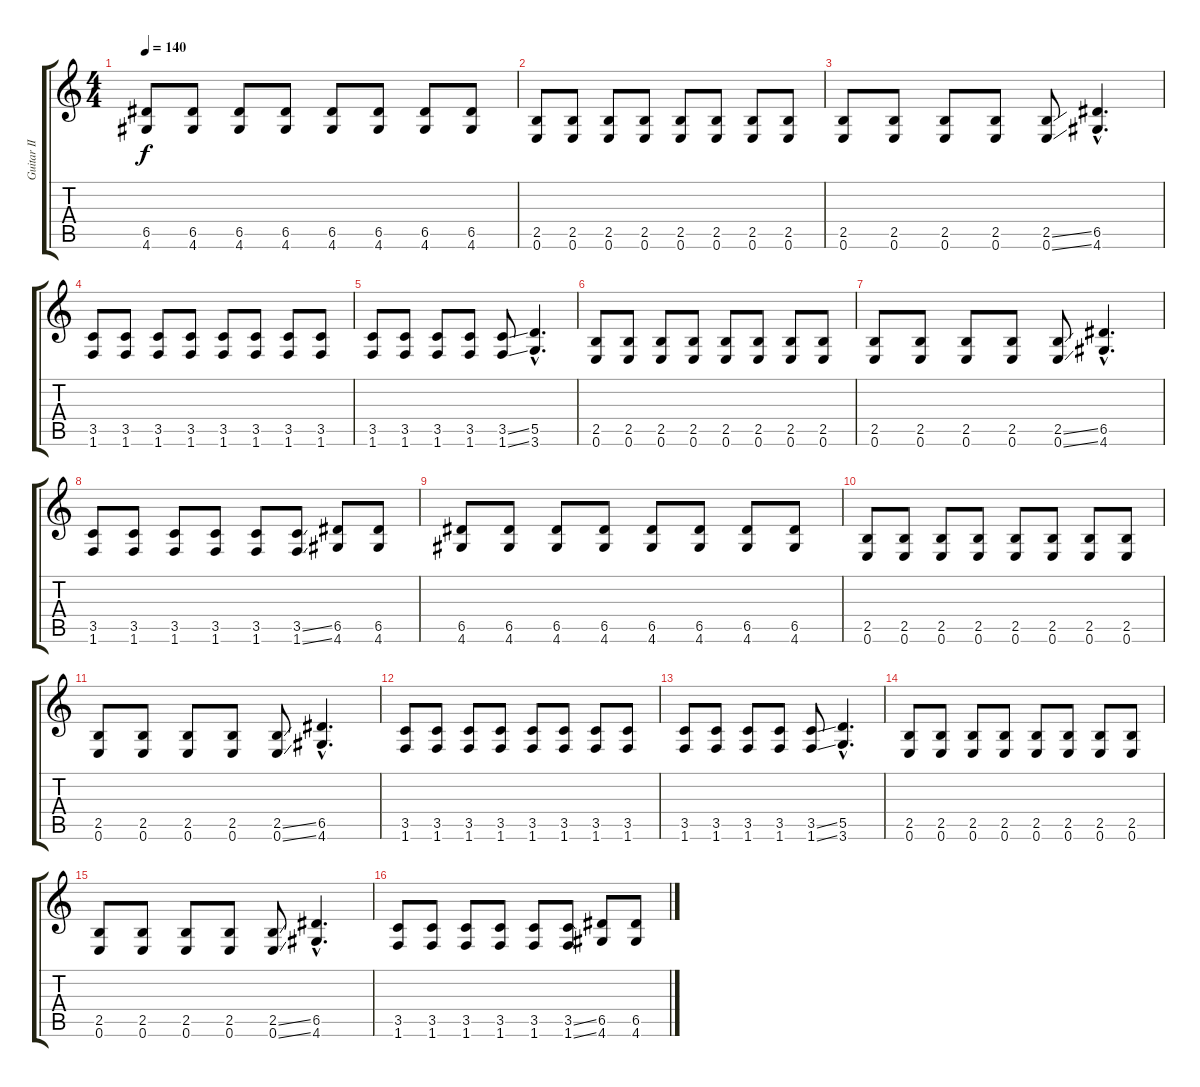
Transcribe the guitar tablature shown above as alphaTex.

\track ("Guitar II" "Guitar II") {instrument distortionguitar}
\staff {score tabs}
\tuning (E4 B3 G3 D3 A2 E2) {hide}
\ts (4 4)
\tempo 140
\clef g2
\ks c
(6.5 4.6).8{dy f} (6.5 4.6).8 (6.5 4.6).8 (6.5 4.6).8 (6.5 4.6).8 (6.5 4.6).8 (6.5 4.6).8 (6.5 4.6).8 |
(2.5 0.6).8 (2.5 0.6).8 (2.5 0.6).8 (2.5 0.6).8 (2.5 0.6).8 (2.5 0.6).8 (2.5 0.6).8 (2.5 0.6).8 |
(2.5 0.6).8 (2.5 0.6).8 (2.5 0.6).8 (2.5 0.6).8 (2.5{ss} 0.6{ss}).8 (6.5{hac} 4.6{hac}).4{d} |
(3.5 1.6).8 (3.5 1.6).8 (3.5 1.6).8 (3.5 1.6).8 (3.5 1.6).8 (3.5 1.6).8 (3.5 1.6).8 (3.5 1.6).8 |
(3.5 1.6).8 (3.5 1.6).8 (3.5 1.6).8 (3.5 1.6).8 (3.5{ss} 1.6{ss}).8 (5.5{hac} 3.6{hac}).4{d} |
(2.5 0.6).8 (2.5 0.6).8 (2.5 0.6).8 (2.5 0.6).8 (2.5 0.6).8 (2.5 0.6).8 (2.5 0.6).8 (2.5 0.6).8 |
(2.5 0.6).8 (2.5 0.6).8 (2.5 0.6).8 (2.5 0.6).8 (2.5{ss} 0.6{ss}).8 (6.5{hac} 4.6{hac}).4{d} |
(3.5 1.6).8 (3.5 1.6).8 (3.5 1.6).8 (3.5 1.6).8 (3.5 1.6).8 (3.5{ss} 1.6{ss}).8 (6.5 4.6).8 (6.5 4.6).8 |
(6.5 4.6).8 (6.5 4.6).8 (6.5 4.6).8 (6.5 4.6).8 (6.5 4.6).8 (6.5 4.6).8 (6.5 4.6).8 (6.5 4.6).8 |
(2.5 0.6).8 (2.5 0.6).8 (2.5 0.6).8 (2.5 0.6).8 (2.5 0.6).8 (2.5 0.6).8 (2.5 0.6).8 (2.5 0.6).8 |
(2.5 0.6).8 (2.5 0.6).8 (2.5 0.6).8 (2.5 0.6).8 (2.5{ss} 0.6{ss}).8 (6.5{hac} 4.6{hac}).4{d} |
(3.5 1.6).8 (3.5 1.6).8 (3.5 1.6).8 (3.5 1.6).8 (3.5 1.6).8 (3.5 1.6).8 (3.5 1.6).8 (3.5 1.6).8 |
(3.5 1.6).8 (3.5 1.6).8 (3.5 1.6).8 (3.5 1.6).8 (3.5{ss} 1.6{ss}).8 (5.5{hac} 3.6{hac}).4{d} |
(2.5 0.6).8 (2.5 0.6).8 (2.5 0.6).8 (2.5 0.6).8 (2.5 0.6).8 (2.5 0.6).8 (2.5 0.6).8 (2.5 0.6).8 |
(2.5 0.6).8 (2.5 0.6).8 (2.5 0.6).8 (2.5 0.6).8 (2.5{ss} 0.6{ss}).8 (6.5{hac} 4.6{hac}).4{d} |
(3.5 1.6).8 (3.5 1.6).8 (3.5 1.6).8 (3.5 1.6).8 (3.5 1.6).8 (3.5{ss} 1.6{ss}).8 (6.5 4.6).8 (6.5 4.6).8
